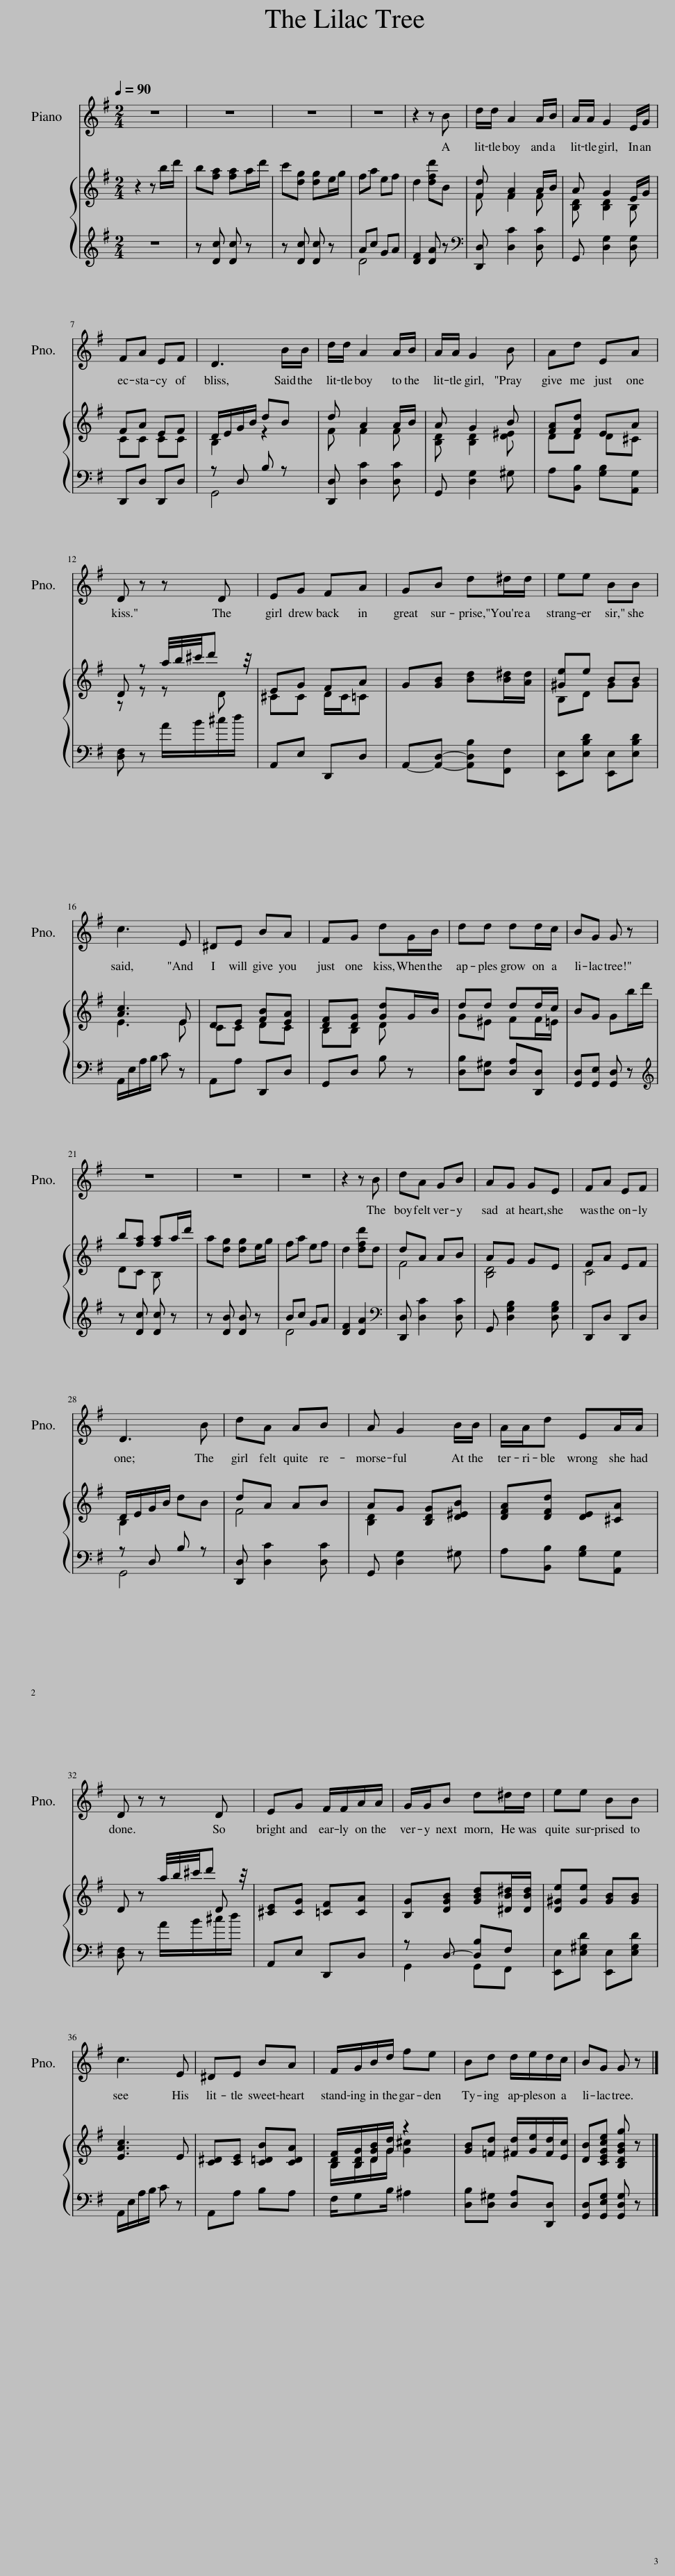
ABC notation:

X:1
%%score 1 { ( 2 5 ) | ( 3 4 ) }
L:1/8
Q:1/4=90
M:2/4
I:linebreak $
K:G
V:1 treble
V:2 treble
V:5 treble
V:3 treble
V:4 treble
V:1
 z4 | z4 | z4 | z4 | z2 z B | %5
 d/d/ A2 A/B/ | A/A/ G2 E/G/ |$ FA EF | D3 B/B/ | d/d/ A2 A/B/ | %10
 A/A/ G2 B | Ad EA |$ D z z D | EG FA | GB d^d/d/ | %15
 ee BB |$ c3 E | ^DE BA | FG dG/B/ | dd dd/c/ | %20
 BG G z |$ z4 | z4 | z4 | z2 z B | %25
 dA GB | AG GE | FA EF |$ D3 B | dA AB | %30
 A G2 B/B/ | A/A/d EA/A/ |$ D z z D | EG F/F/A/A/ | G/G/B d^d/d/ | %35
 ee BB |$ c3 E | ^DE BA | F/G/B/d/ fe | Bd d/e/d/c/ | %40
 BG G z |] %41
V:2
 z2 z b/d'/ | b[fa] [fa]a/d'/ | c'[dg] [dg]e/g/ | fa ef | d2 [dfd']B | %5
 [Fd] [FA]2 A/B/ | A G2 E/G/ |$ FA EF | D/E/G/B/ dB | d A2 A/B/ | %10
 A G2 B | [FA][Fd] EA |$ D z a/4b/4^c'/4d' z/4 | EG FA | G[GB] [Bd][B^d]/[Ad]/ | %15
 [^Ge]e BB |$ [Ac]3 E | DE [FB][EA] | [DF][DG] [Gd]G/B/ | dd dd/c/ | %20
 BG Gb/d'/ |$ b[fa] [fa]a/d'/ | a[dg] [dg]e/g/ | fa ef | d2 [dfd']d | %25
 dA AB | AG GE | FA EF |$ D/E/G/B/ dB | dA AB | %30
 AG [B,DG][D^EB] | [DFA][DFd] [DE][^CA] |$ D z a/4b/4^c'/4d' z/4 | [^CE][CG] [=CF][CA] | [B,G][DGB] [GBd][^DB^d]/[DBd]/ | %35
 [D^Ge][Ge] [GB][GB] |$ [EAc]3 E | [C^D][CE] [C=DB][CDA] | [B,DF]/[B,DG]/[DGB]/[Gd]/ z2 | [GB][=Fd] [^Fd]/[Ge]/[Fd]/[Ec]/ | %40
 [DB][CEGce] [B,DGBg] z |] %41
V:3
 z4 | z [Dc] [Dc] z | z [Dc] [Dc] z | Ac GA | [DF]2 [DA] z | %5
[K:bass] [D,,D,] [D,C]2 [D,C] | G,, [D,G,]2 [D,G,] |$ D,,D, D,,D, | z D, B, z | [D,,D,] [D,C]2 [D,C] | %10
 G,, [D,G,]2 ^G, | A,[B,,B,] [G,B,][A,,G,] |$ [D,F,] z A/B/^c/d/ | A,,E, D,,D, | A,,-[A,,D,]- [A,,D,B,][F,,F,] | %15
 [E,,E,][E,B,D] [E,,E,][E,B,D] |$ A,,/E,/A,/B,/ C z | A,,A, D,,D, | G,,D, B, z | [D,B,][D,^G,] [D,A,][D,,D,] | %20
 [G,,D,][G,,E,] [G,,D,] z |$[K:treble] z [Dc] [Dc] z | z [DB] [DB] z | Bc GA | [DF]2 [DA]2 | %25
[K:bass] [D,,D,] [D,C]2 [D,C] | G,, [D,G,B,]2 [D,G,B,] | D,,D, D,,D, |$ z D, B, z | [D,,D,] [D,C]2 [D,C] | %30
 G,, [D,G,]2 ^G, | A,[B,,B,] [G,B,][A,,G,] |$ [D,F,] z A/B/^c/d/ | A,,E, D,,D, | z D,- [D,B,]F, | %35
 [E,,E,][E,^G,D] [E,,E,][E,G,D] |$ A,,/E,/A,/B,/ C z | A,,A, B,A, | F,/G,B,/ ^A,2 | [D,B,][D,^G,] [D,A,][D,,D,] | %40
 [G,,D,][G,,E,G,] [G,,D,G,] z |] %41
V:4
 x4 | x4 | x4 | D4 | x4 | %5
[K:bass] x4 | x4 |$ x4 | G,,4 | x4 | %10
 x4 | x4 |$ x4 | x4 | x4 | %15
 x4 |$ x4 | x4 | x4 | x4 | %20
 x4 |$[K:treble] x4 | x4 | D4 | x4 | %25
[K:bass] x4 | x4 | x4 |$ G,,4 | x4 | %30
 x4 | x4 |$ x4 | x4 | G,,2 G,,F,, | %35
 x4 |$ x4 | x4 | x4 | x4 | %40
 x4 |] %41
V:5
 x4 | x4 | x4 | x4 | x4 | %5
 F F2 F | [B,D] [B,D]2 B, |$ CC CC | B,2 z2 | F F2 F | %10
 [B,D] [B,D]2 [D^E] | DD D^C |$ z z z D | ^CC D/C/=C | x4 | %15
 B,D ^GG |$ E3 E | CC DC | B,B, D x | G^E FF/=E/ | %20
 x4 |$ DC B, x | x4 | x4 | x4 | %25
 F4 | [B,D]4 | C4 |$ B,2 x2 | F4 | %30
 [B,D]2 x2 | x4 |$ x3 D | x4 | x4 | %35
 x4 |$ x4 | x4 | B,/B,/D/G/ [G^c]2 | x4 | %40
 x4 |] %41
